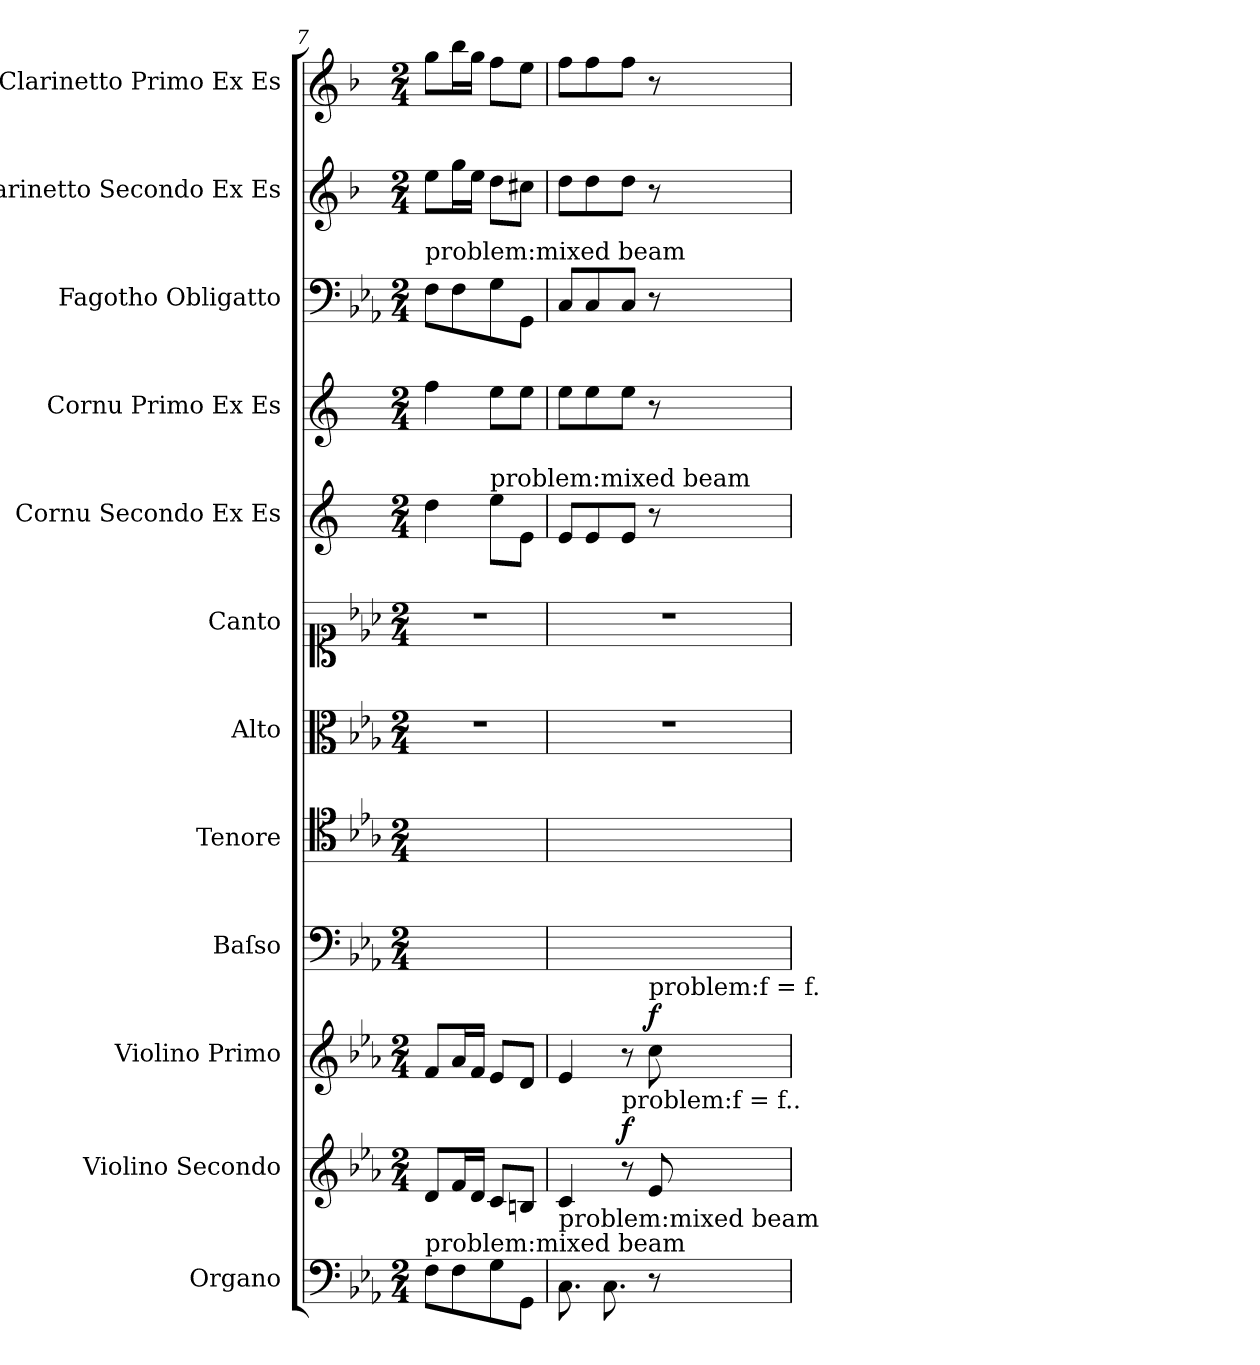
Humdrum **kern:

**kern	**kern	**dynam	**kern	**dynam	**kern	**kern	**kern	**kern	**kern	**kern	**kern	**kern	**kern
*part12	*part11	*part11	*part10	*part10	*part9	*part8	*part7	*part6	*part5	*part4	*part3	*part2	*part1
*staff12	*staff11	*staff11	*staff10	*staff10	*staff9	*staff8	*staff7	*staff6	*staff5	*staff4	*staff3	*staff2	*staff1
*I"Organo	*I"Violino Secondo	*	*I"Violino Primo	*	*I"Baſso	*I"Tenore	*I"Alto	*I"Canto	*I"Cornu Secondo Ex Es	*I"Cornu Primo Ex Es	*I"Fagotho Obligatto	*I"Clarinetto Secondo Ex Es	*I"Clarinetto Primo Ex Es
*I'Org	*	*	*I'Vno I	*	*I'B.	*I'T.	*I'A.	*I'C.	*	*I'Cor I	*I'Fag.	*	*I'Cor I
*clefF4	*clefG2	*	*clefG2	*	*clefF4	*clefC4	*clefC3	*clefC1	*clefG2	*clefG2	*clefF4	*clefG2	*clefG2
*	*	*	*	*	*	*	*	*	*ITrd5c9	*ITrd5c9	*	*ITrd1c2	*ITrd1c2
*k[b-e-a-]	*k[b-e-a-]	*	*k[b-e-a-]	*	*k[b-e-a-]	*k[b-e-a-]	*k[b-e-a-]	*k[b-e-a-]	*k[b-e-a-]	*k[b-e-a-]	*k[b-e-a-]	*k[b-e-a-]	*k[b-e-a-]
*c:	*c:	*	*c:	*	*c:	*c:	*c:	*c:	*c:	*c:	*c:	*c:	*c:
*M2/4	*M2/4	*	*M2/4	*	*M2/4	*M2/4	*M2/4	*M2/4	*M2/4	*M2/4	*M2/4	*M2/4	*M2/4
=7	=7	=7	=7	=7	=7	=7	=7	=7	=7	=7	=7	=7	=7
!	!	!	!	!	!	!	!	!	!	!	!LO:TX:a:t=problem&colon;mixed beam	!	!
!LO:TX:a:t=problem&colon;mixed beam	!	!	!	!	!	!	!	!	!	!	!	!	!
8F\L	8d/L	.	8f/L	.	2ryy	2ryy	2r	2r	4f\	4a-\	8F\L	8dd\L	8ff\L
8F\	16f/L	.	16a-/L	.	.	.	.	.	.	.	8F\	16ff\L	16aa-\L
.	16d/JJ	.	16f/JJ	.	.	.	.	.	.	.	.	16dd\JJ	16ff\JJ
!	!	!	!	!	!	!	!	!	!LO:TX:a:t=problem&colon;mixed beam	!	!	!	!
8G\	8c/L	.	8e-/L	.	.	.	.	.	8g\L	8g\L	8G\	8cc\L	8ee-\L
8GG\J	8Bn/J	.	8d/J	.	.	.	.	.	8G\J	8g\J	8GG\J	8bn\J	8dd\J
=8	=8	=8	=8	=8	=8	=8	=8	=8	=8	=8	=8	=8	=8
!LO:TX:a:t=problem&colon;mixed beam	!	!	!	!	!	!	!	!	!	!	!	!	!
8.C@@8@@\	4c/	.	4e-/	.	2ryy	2ryy	2r	2r	8G/L	8g\L	8C/L	8cc\L	8ee-\L
.	.	.	.	.	.	.	.	.	8G/	8g\	8C/	8cc\	8ee-\
8.C@@8@@\	.	.	.	.	.	.	.	.	.	.	.	.	.
!	!LO:TX:a:t=problem&colon;f = f..	!	!	!	!	!	!	!	!	!	!	!	!
!	!	!LO:DY:a	!	!	!	!	!	!	!	!	!	!	!
.	8r	f	8r	.	.	.	.	.	8G/J	8g\J	8C/J	8cc\J	8ee-\J
.	.	.	.	.	.	.	.	.	.	.	.	.	.
!	!	!	!LO:TX:a:t=problem&colon;f = f.	!	!	!	!	!	!	!	!	!	!
!	!	!	!	!LO:DY:a	!	!	!	!	!	!	!	!	!
8r	8e-/	.	8cc\	f	.	.	.	.	8r	8r	8r	8r	8r
.	.	.	.	.	.	.	.	.	.	.	.	.	.
=	=	=	=	=	=	=	=	=	=	=	=	=	=
*-	*-	*-	*-	*-	*-	*-	*-	*-	*-	*-	*-	*-	*-
